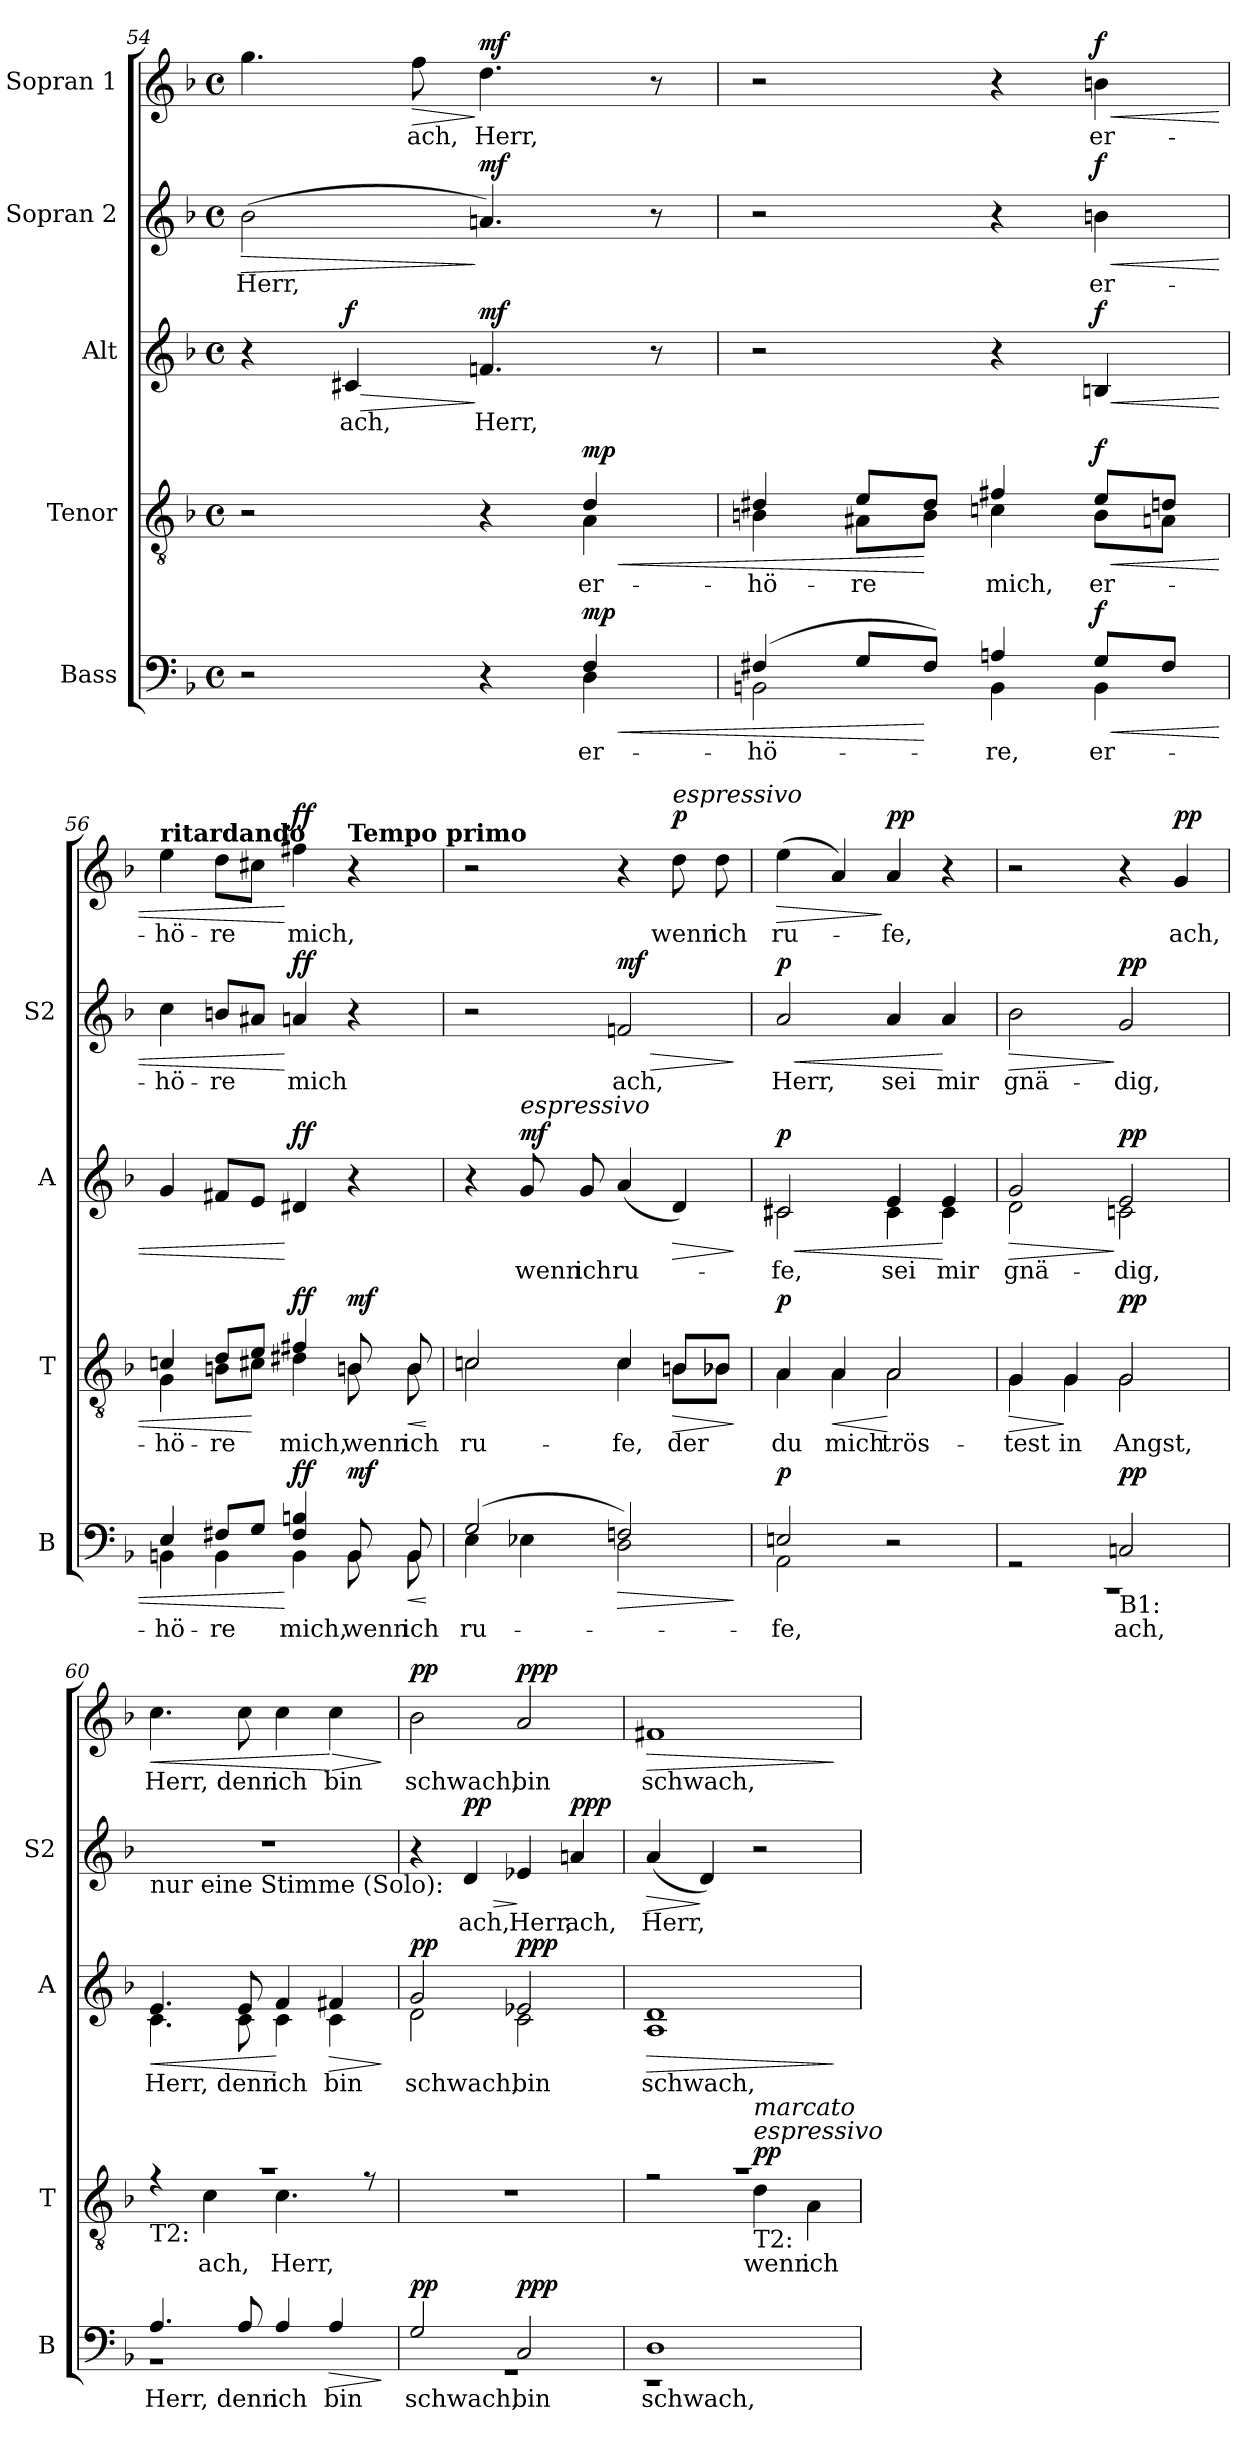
**kern	**text	**dynam	**kern	**text	**dynam	**kern	**text	**dynam	**kern	**text	**dynam	**kern	**text	**dynam
*part5	*part5	*part5	*part4	*part4	*part4	*part3	*part3	*part3	*part2	*part2	*part2	*part1	*part1	*part1
*staff5	*staff5	*staff5	*staff4	*staff4	*staff4	*staff3	*staff3	*staff3	*staff2	*staff2	*staff2	*staff1	*staff1	*staff1
*I"Bass	*	*	*I"Tenor	*	*	*I"Alt	*	*	*I"Sopran 2	*	*	*I"Sopran 1	*	*
*I'B	*	*	*I'T	*	*	*I'A	*	*	*I'S2	*	*	*	*	*
*clefF4	*	*	*clefGv2	*	*	*clefG2	*	*	*clefG2	*	*	*clefG2	*	*
*k[b-]	*	*	*k[b-]	*	*	*k[b-]	*	*	*k[b-]	*	*	*k[b-]	*	*
*M4/4	*	*	*M4/4	*	*	*M4/4	*	*	*M4/4	*	*	*M4/4	*	*
*met(c)	*	*	*met(c)	*	*	*met(c)	*	*	*met(c)	*	*	*met(c)	*	*
=54	=54	=54	=54	=54	=54	=54	=54	=54	=54	=54	=54	=54	=54	=54
*^	*	*	*^	*	*	*	*	*	*	*	*	*	*	*
!	!	!	!	!	!	!	!	!	!	!	!	!	!LO:HP:b	!	!	!
2r	2ryy	.	.	2r	2ryy	.	.	4r	.	.	(2b-\	Herr,	>	4.gg\	.	.
!	!	!	!	!	!	!	!	!	!	!LO:HP:b	!	!	!	!	!	!
!	!	!	!	!	!	!	!	!	!	!LO:DY:n=1:a	!	!	!	!	!	!
.	.	.	.	.	.	.	.	4c#X/	ach,	> f	.	.	.	.	.	.
!	!	!	!	!	!	!	!	!	!	!	!	!	!	!	!	!LO:HP:b
.	.	.	.	.	.	.	.	.	.	.	.	.	.	8ff\	ach,	>
!	!	!	!	!	!	!	!	!	!	!LO:DY:n=2:a	!	!	!LO:DY:n=1:a	!	!	!LO:DY:n=1:a
4r	4ryy	.	.	4r	4ryy	.	.	4.fn/	Herr,	] mf	4.an/)	.	] mf	4.dd\	Herr,	] mf
!	!	!	!LO:HP:b	!	!	!	!LO:HP:b	!	!	!	!	!	!	!	!	!
!	!	!	!LO:DY:n=1:a	!	!	!	!LO:DY:n=1:a	!	!	!	!	!	!	!	!	!
4F/	4D\	er-	< mp	4d/	4A\	er-	< mp	.	.	.	.	.	.	.	.	.
.	.	.	.	.	.	.	.	8r	.	.	8r	.	.	8r	.	.
=55	=55	=55	=55	=55	=55	=55	=55	=55	=55	=55	=55	=55	=55	=55	=55	=55
(4F#X/	2BBn\	-hö-	.	4d#X/	4Bn\	-hö-	.	2r	.	.	2r	.	.	2r	.	.
8G/L	.	.	.	8e/L	8A#X\L	-re	.	.	.	.	.	.	.	.	.	.
8F#/J)	.	.	[	8d#/J	8B\J	.	[	.	.	.	.	.	.	.	.	.
4An/	4BB\	-re,	.	4f#X/	4cn\	mich,	.	4r	.	.	4r	.	.	4r	.	.
!	!	!	!LO:HP:b	!	!	!	!LO:HP:b	!	!	!LO:HP:b	!	!	!LO:HP:b	!	!	!LO:HP:b
!	!	!	!LO:DY:n=1:a	!	!	!	!LO:DY:n=1:a	!	!	!LO:DY:n=1:a	!	!	!LO:DY:n=1:a	!	!	!LO:DY:n=1:a
8G/L	4BB\	er-	< f	8e/L	8B\L	er-	< f	4Bn/	.	< f	4bn\	er-	< f	4bn\	er-	< f
8F#/J	.	.	.	8dn/J	8An\J	.	.	.	.	.	.	.	.	.	.	.
=56	=56	=56	=56	=56	=56	=56	=56	=56	=56	=56	=56	=56	=56	=56	=56	=56
!	!	!	!	!	!	!	!	!	!	!	!	!	!	!LO:TX:a:B:t=ritardando	!	!
4E/	4BBn\	-hö-	.	4cn/	4G\	-hö-	.	4g/	.	.	4cc\	-hö-	.	4ee\	-hö-	.
8F#X/L	4BB\	-re	.	8d/L	8Bn\L	-re	.	8f#X/L	.	.	8bn/L	-re	.	8dd\L	-re	.
8G/J	.	.	.	8e/J	8c#X\J	.	[	8e/J	.	.	8a#X/J	.	.	8cc#X\J	.	.
!	!	!	!LO:DY:n=1:a	!	!	!	!LO:DY:a	!	!	!LO:DY:n=1:a	!	!	!LO:DY:n=1:a	!	!	!LO:DY:n=1:a
4F#/ 4Bn/	4BB\	mich,	[ ff	4f#X/	4d#X\	mich,	ff	4d#X/	.	[ ff	4an/	mich	[ ff	4ff#X\	mich,	[ ff
!	!	!	!	!	!	!	!	!	!	!	!	!	!	!LO:TX:a:B:t=Tempo primo	!	!
!	!	!	!LO:DY:n=2:a	!	!	!	!LO:DY:a	!	!	!	!	!	!	!	!	!
8BB/	8BB\	wenn	mf	8Bn/	8B\	wenn	mf	4r	.	.	4r	.	.	4r	.	.
!	!	!	!LO:HP:b	!	!	!	!LO:HP:b	!	!	!	!	!	!	!	!	!
8BB/	8BB\	ich	<	8B/	8B\	ich	<	.	.	.	.	.	.	.	.	.
*v	*v	*	*	*	*	*	*	*	*	*	*	*	*	*	*	*
*	*	*	*v	*v	*	*	*	*	*	*	*	*	*	*	*
.	.	[	.	.	[	.	.	.	.	.	.	.	.	.
=57	=57	=57	=57	=57	=57	=57	=57	=57	=57	=57	=57	=57	=57	=57
*^	*	*	*^	*	*	*	*	*	*	*	*	*	*	*
(2G/	4E\	ru-	.	2cn/	2c\	ru-	.	4r	.	.	2r	.	.	2r	.	.
!	!	!	!	!	!	!	!	!LO:TX:a:i:t=espressivo	!	!	!	!	!	!	!	!
!	!	!	!	!	!	!	!	!	!	!LO:DY:a	!	!	!	!	!	!
.	4E-X\	.	.	.	.	.	.	8g/	wenn	mf	.	.	.	.	.	.
.	.	.	.	.	.	.	.	8g/	ich	.	.	.	.	.	.	.
!	!	!	!LO:HP:b	!	!	!	!	!	!	!	!	!	!LO:HP:b	!	!	!
!	!	!	!	!	!	!	!	!	!	!	!	!	!LO:DY:n=1:a	!	!	!
2Fn/)	2D\	.	>	4c/	4c\	-fe,	.	(4a/	ru-	.	2fn/	ach,	> mf	4r	.	.
!	!	!	!	!	!	!	!	!	!	!	!	!	!	!LO:TX:a:i:t=espressivo	!	!
!	!	!	!	!	!	!	!LO:HP:b	!	!	!LO:HP:b	!	!	!	!	!	!LO:DY:a
.	.	.	.	8Bn/L	8B\L	der	>	4d/)	.	>	.	.	.	8dd\	wenn	p
.	.	.	.	8B-X/J	8B-\J	.	.	.	.	.	.	.	.	8dd\	ich	.
*v	*v	*	*	*	*	*	*	*	*	*	*	*	*	*	*	*
*	*	*	*v	*v	*	*	*	*	*	*	*	*	*	*	*
.	.	]	.	.	]	.	.	]	.	.	]	.	.	.
!!LO:LB:g=z
=58	=58	=58	=58	=58	=58	=58	=58	=58	=58	=58	=58	=58	=58	=58
*^	*	*	*^	*	*	*	*	*	*	*	*	*	*	*
!	!	!	!LO:DY:a	!	!	!	!LO:DY:a	!	!	!LO:HP:b	!	!	!LO:HP:b	!	!	!LO:HP:b
*	*	*	*	*	*	*	*	*^	*	*	*	*	*	*	*	*
!	!	!	!	!	!	!	!	!	!	!	!LO:DY:n=1:a	!	!	!LO:DY:n=1:a	!	!	!
2En/	2AA\	-fe,	p	4A/	4A\	du	p	2c#X/	2c#\	-fe,	< p	2a/	Herr,	< p	(4ee\	ru-	>
!	!	!	!	!	!	!	!LO:HP:b	!	!	!	!	!	!	!	!	!	!
.	.	.	.	4A/	4A\	mich	<	.	.	.	.	.	.	.	4a/)	.	.
!	!	!	!	!	!	!	!	!	!	!	!	!	!	!	!	!	!LO:DY:n=1:a
2r	2ryy	.	.	2A/	2A\	trös-	[	4e/	4c#\	sei	.	4a/	sei	.	4a/	-fe,	] pp
.	.	.	.	.	.	.	.	4e/	4c#\	mir	[	4a/	mir	[	4r	.	.
=59	=59	=59	=59	=59	=59	=59	=59	=59	=59	=59	=59	=59	=59	=59	=59	=59	=59
!	!	!	!	!	!	!	!LO:HP:b	!	!	!	!LO:HP:b	!	!	!LO:HP:b	!	!	!
2rGG	1r	.	.	4G/	4G\	-test	>	2g/	2d\	gnä-	>	2b-\	gnä-	>	2r	.	.
.	.	.	.	4G/	4G\	in	]	.	.	.	.	.	.	.	.	.	.
!LO:TX:b:t=B1&colon;	!	!	!	!	!	!	!	!	!	!	!	!	!	!	!	!	!
!	!	!	!LO:DY:a	!	!	!	!LO:DY:a	!	!	!	!LO:DY:n=1:a	!	!	!LO:DY:n=1:a	!	!	!
2Cn/	.	ach,	pp	2G/	2G\	Angst,	pp	2e/	2cn\	-dig,	] pp	2g/	-dig,	] pp	4r	.	.
!	!	!	!	!	!	!	!	!	!	!	!	!	!	!	!	!	!LO:DY:a
.	.	.	.	.	.	.	.	.	.	.	.	.	.	.	4g/	ach,	pp
=60	=60	=60	=60	=60	=60	=60	=60	=60	=60	=60	=60	=60	=60	=60	=60	=60	=60
!	!	!	!	!	!	!	!	!	!	!	!	!LO:TX:b:t=nur eine Stimme (Solo)&colon;	!	!	!	!	!
!	!	!	!	!LO:TX:b:t=T2&colon;	!	!	!	!	!	!	!	!	!	!	!	!	!
!	!	!	!LO:HP:b	!	!	!	!	!	!	!	!LO:HP:b	!	!	!	!	!	!LO:HP:b
4.A/	1r	Herr,	<	1r	4rf	.	.	4.e/	4.c\	Herr,	<	1r	.	.	4.cc\	Herr,	<
.	.	.	.	.	4c\	ach,	.	.	.	.	.	.	.	.	.	.	.
8A/	.	denn	.	.	.	.	.	8e/	8c\	denn	.	.	.	.	8cc\	denn	.
4A/	.	ich	.	.	4.c\	Herr,	.	4f/	4c\	ich	[	.	.	.	4cc\	ich	.
!	!	!	!LO:HP:n=1:b	!	!	!	!	!	!	!	!LO:HP:b	!	!	!	!	!	!LO:HP:n=1:b
4A/	.	bin	[ >	.	.	.	.	4f#X/	4c\	bin	>	.	.	.	4cc\	bin	[ >
.	.	.	.	.	8rf	.	.	.	.	.	.	.	.	.	.	.	.
*v	*v	*	*	*	*	*	*	*v	*v	*	*	*	*	*	*	*	*
*	*	*	*v	*v	*	*	*	*	*	*	*	*	*	*	*
.	.	]	.	.	.	.	.	]	.	.	.	.	.	]
=61	=61	=61	=61	=61	=61	=61	=61	=61	=61	=61	=61	=61	=61	=61
*^	*	*	*	*	*	*^	*	*	*	*	*	*	*	*
!	!	!	!LO:DY:a	!	!	!	!	!	!	!LO:DY:a	!	!	!	!	!	!LO:DY:a
2G/	1r	schwach,	pp	1r	.	.	2g/	2d\	schwach,	pp	4r	.	.	2b-\	schwach,	pp
!	!	!	!	!	!	!	!	!	!	!	!	!	!LO:HP:b	!	!	!
!	!	!	!	!	!	!	!	!	!	!	!	!	!LO:DY:n=1:a	!	!	!
.	.	.	.	.	.	.	.	.	.	.	4d/	ach,	> pp	.	.	.
!	!	!	!LO:DY:a	!	!	!	!	!	!	!LO:DY:a	!	!	!	!	!	!LO:DY:a
2C/	.	bin	ppp	.	.	.	2e-X/	2c\	bin	ppp	4e-X/	Herr,	]	2a/	bin	ppp
!	!	!	!	!	!	!	!	!	!	!	!	!	!LO:DY:n=2:a	!	!	!
.	.	.	.	.	.	.	.	.	.	.	4an/	ach,	ppp	.	.	.
=62	=62	=62	=62	=62	=62	=62	=62	=62	=62	=62	=62	=62	=62	=62	=62	=62
!	!	!	!LO:HP:b	!	!	!	!	!	!	!LO:HP:b	!	!	!LO:HP:b	!	!	!LO:HP:b
*	*	*	*	*^	*	*	*	*	*	*	*	*	*	*	*	*
1D	1r	schwach,	>	1r	2rf	.	.	1d	1A	schwach,	>	(>4a/	Herr,	>	1f#X	schwach,	>
.	.	.	.	.	.	.	.	.	.	.	.	4d/)	.	]	.	.	.
!	!	!	!	!	!LO:TX:a:i:t=espressivo	!	!	!	!	!	!	!	!	!	!	!	!
!	!	!	!	!	!LO:TX:a:i:t=marcato	!	!	!	!	!	!	!	!	!	!	!	!
!	!	!	!	!	!LO:TX:b:t=T2&colon;	!	!	!	!	!	!	!	!	!	!	!	!
!	!	!	!	!	!	!	!LO:DY:a	!	!	!	!	!	!	!	!	!	!
.	.	.	.	.	4d\	wenn	pp	.	.	.	.	2r	.	.	.	.	.
.	.	.	.	.	4A\	ich	.	.	.	.	.	.	.	.	.	.	.
*v	*v	*	*	*	*	*	*	*v	*v	*	*	*	*	*	*	*	*
*	*	*	*v	*v	*	*	*	*	*	*	*	*	*	*	*
.	.	]	.	.	.	.	.	]	.	.	.	.	.	]
=	=	=	=	=	=	=	=	=	=	=	=	=	=	=
*-	*-	*-	*-	*-	*-	*-	*-	*-	*-	*-	*-	*-	*-	*-
